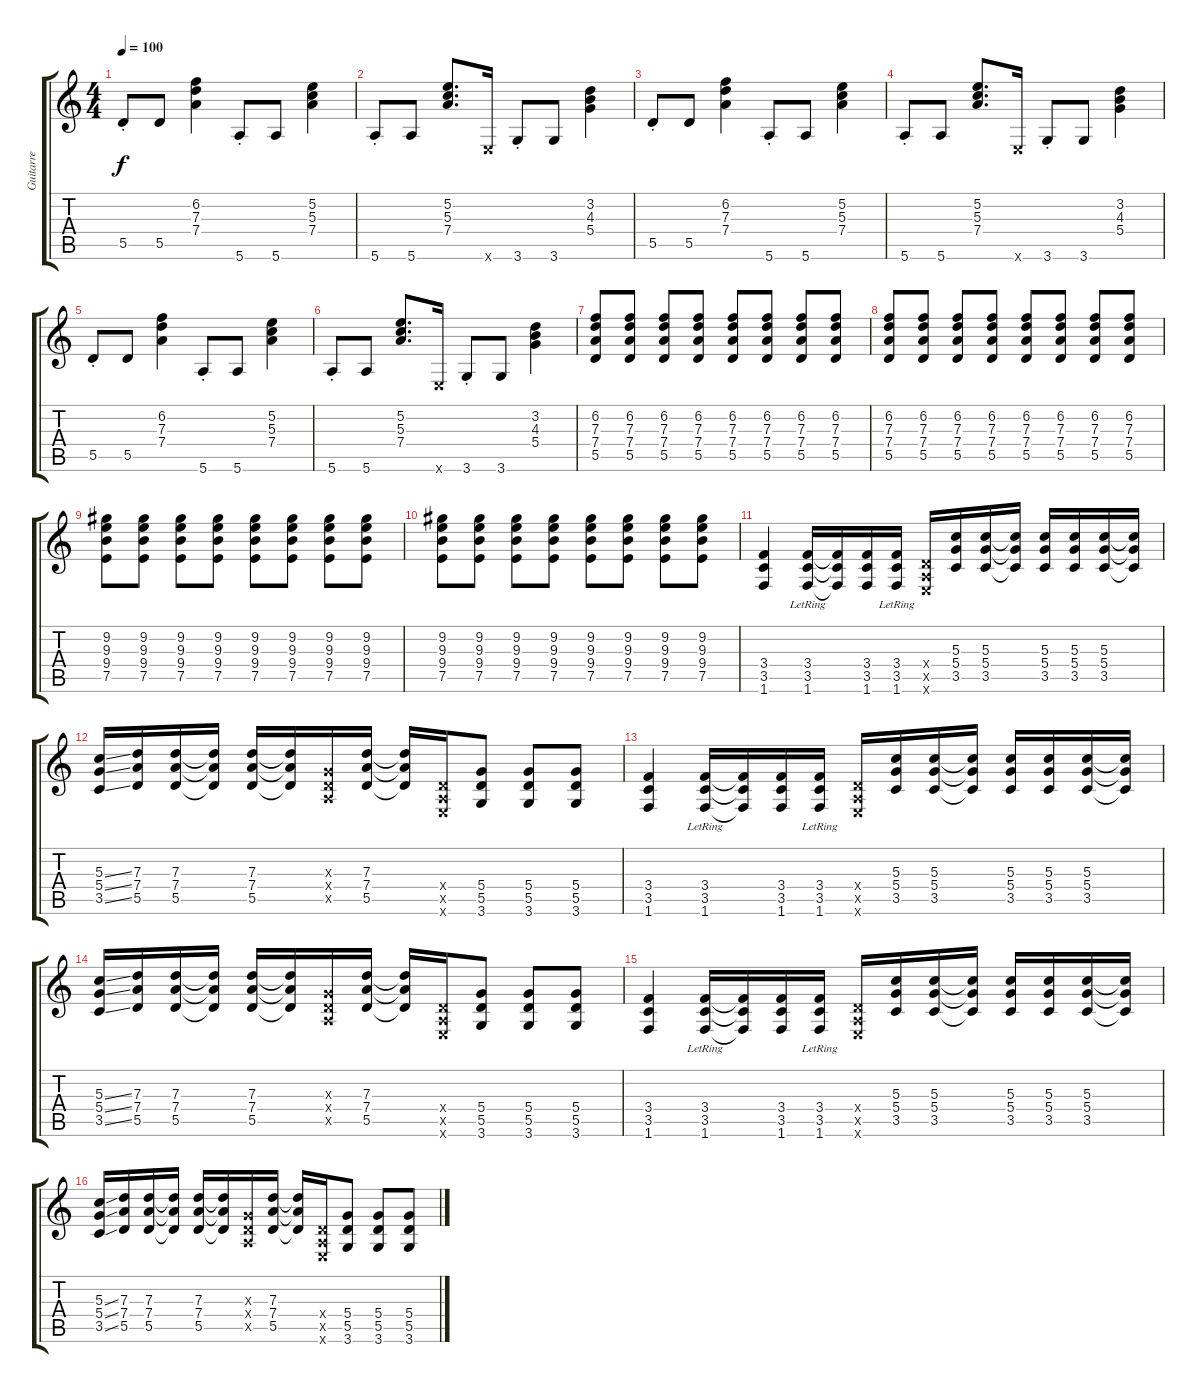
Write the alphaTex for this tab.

\track ("Guitarre" "Guitarre") {instrument distortionguitar}
\staff {score tabs}
\tuning (E4 B3 G3 D3 A2 E2) {hide}
\ts (4 4)
\tempo 100
\clef g2
\ks c
5.5{st}.8{dy f} 5.5.8 (6.2 7.3 7.4).4 5.6{st}.8 5.6.8 (5.2 5.3 7.4).4 |
5.6{st}.8 5.6.8 (5.2 5.3 7.4).8{d} 0.6{x}.16 3.6{st}.8 3.6.8 (3.2 4.3 5.4).4 |
5.5{st}.8 5.5.8 (6.2 7.3 7.4).4 5.6{st}.8 5.6.8 (5.2 5.3 7.4).4 |
5.6{st}.8 5.6.8 (5.2 5.3 7.4).8{d} 0.6{x}.16 3.6{st}.8 3.6.8 (3.2 4.3 5.4).4 |
5.5{st}.8 5.5.8 (6.2 7.3 7.4).4 5.6{st}.8 5.6.8 (5.2 5.3 7.4).4 |
5.6{st}.8 5.6.8 (5.2 5.3 7.4).8{d} 0.6{x}.16 3.6{st}.8 3.6.8 (3.2 4.3 5.4).4 |
(6.2 7.3 7.4 5.5).8{balance 8} (6.2 7.3 7.4 5.5).8 (6.2 7.3 7.4 5.5).8 (6.2 7.3 7.4 5.5).8 (6.2 7.3 7.4 5.5).8 (6.2 7.3 7.4 5.5).8 (6.2 7.3 7.4 5.5).8 (6.2 7.3 7.4 5.5).8 |
(6.2 7.3 7.4 5.5).8 (6.2 7.3 7.4 5.5).8 (6.2 7.3 7.4 5.5).8 (6.2 7.3 7.4 5.5).8 (6.2 7.3 7.4 5.5).8 (6.2 7.3 7.4 5.5).8 (6.2 7.3 7.4 5.5).8 (6.2 7.3 7.4 5.5).8 |
(9.2 9.3 9.4 7.5).8 (9.2 9.3 9.4 7.5).8 (9.2 9.3 9.4 7.5).8 (9.2 9.3 9.4 7.5).8 (9.2 9.3 9.4 7.5).8 (9.2 9.3 9.4 7.5).8 (9.2 9.3 9.4 7.5).8 (9.2 9.3 9.4 7.5).8 |
(9.2 9.3 9.4 7.5).8 (9.2 9.3 9.4 7.5).8 (9.2 9.3 9.4 7.5).8 (9.2 9.3 9.4 7.5).8 (9.2 9.3 9.4 7.5).8 (9.2 9.3 9.4 7.5).8 (9.2 9.3 9.4 7.5).8 (9.2 9.3 9.4 7.5).8 |
(3.4 3.5 1.6).4{balance 8 instrument overdrivenguitar} (3.4{lr} 3.5{lr} 1.6{lr}).16 (3.4{t} 3.5{t} 1.6{t}).16 (3.4 3.5 1.6).16 (3.4{lr} 3.5{lr} 1.6{lr}).16 (0.4{x} 0.5{x} 0.6{x}).16 (5.3 5.4 3.5).16 (5.3 5.4 3.5).16 (5.3{t} 5.4{t} 3.5{t}).16 (5.3 5.4 3.5).16 (5.3 5.4 3.5).16 (5.3 5.4 3.5).16 (5.3{t} 5.4{t} 3.5{t}).16 |
(5.3{ss} 5.4{ss} 3.5{ss}).16 (7.3 7.4 5.5).16 (7.3 7.4 5.5).16 (7.3{t} 7.4{t} 5.5{t}).16 (7.3 7.4 5.5).16 (7.3{t} 7.4{t} 5.5{t}).16 (0.3{x} 0.4{x} 0.5{x}).16 (7.3 7.4 5.5).16 (7.3{t} 7.4{t} 5.5{t}).16 (0.4{x} 0.5{x} 0.6{x}).16 (5.4 5.5 3.6).8 (5.4 5.5 3.6).8 (5.4 5.5 3.6).8 |
(3.4 3.5 1.6).4 (3.4{lr} 3.5{lr} 1.6{lr}).16 (3.4{t} 3.5{t} 1.6{t}).16 (3.4 3.5 1.6).16 (3.4{lr} 3.5{lr} 1.6{lr}).16 (0.4{x} 0.5{x} 0.6{x}).16 (5.3 5.4 3.5).16 (5.3 5.4 3.5).16 (5.3{t} 5.4{t} 3.5{t}).16 (5.3 5.4 3.5).16 (5.3 5.4 3.5).16 (5.3 5.4 3.5).16 (5.3{t} 5.4{t} 3.5{t}).16 |
(5.3{ss} 5.4{ss} 3.5{ss}).16 (7.3 7.4 5.5).16 (7.3 7.4 5.5).16 (7.3{t} 7.4{t} 5.5{t}).16 (7.3 7.4 5.5).16 (7.3{t} 7.4{t} 5.5{t}).16 (0.3{x} 0.4{x} 0.5{x}).16 (7.3 7.4 5.5).16 (7.3{t} 7.4{t} 5.5{t}).16 (0.4{x} 0.5{x} 0.6{x}).16 (5.4 5.5 3.6).8 (5.4 5.5 3.6).8 (5.4 5.5 3.6).8 |
(3.4 3.5 1.6).4 (3.4{lr} 3.5{lr} 1.6{lr}).16 (3.4{t} 3.5{t} 1.6{t}).16 (3.4 3.5 1.6).16 (3.4{lr} 3.5{lr} 1.6{lr}).16 (0.4{x} 0.5{x} 0.6{x}).16 (5.3 5.4 3.5).16 (5.3 5.4 3.5).16 (5.3{t} 5.4{t} 3.5{t}).16 (5.3 5.4 3.5).16 (5.3 5.4 3.5).16 (5.3 5.4 3.5).16 (5.3{t} 5.4{t} 3.5{t}).16 |
(5.3{ss} 5.4{ss} 3.5{ss}).16 (7.3 7.4 5.5).16 (7.3 7.4 5.5).16 (7.3{t} 7.4{t} 5.5{t}).16 (7.3 7.4 5.5).16 (7.3{t} 7.4{t} 5.5{t}).16 (0.3{x} 0.4{x} 0.5{x}).16 (7.3 7.4 5.5).16 (7.3{t} 7.4{t} 5.5{t}).16 (0.4{x} 0.5{x} 0.6{x}).16 (5.4 5.5 3.6).8 (5.4 5.5 3.6).8 (5.4 5.5 3.6).8
